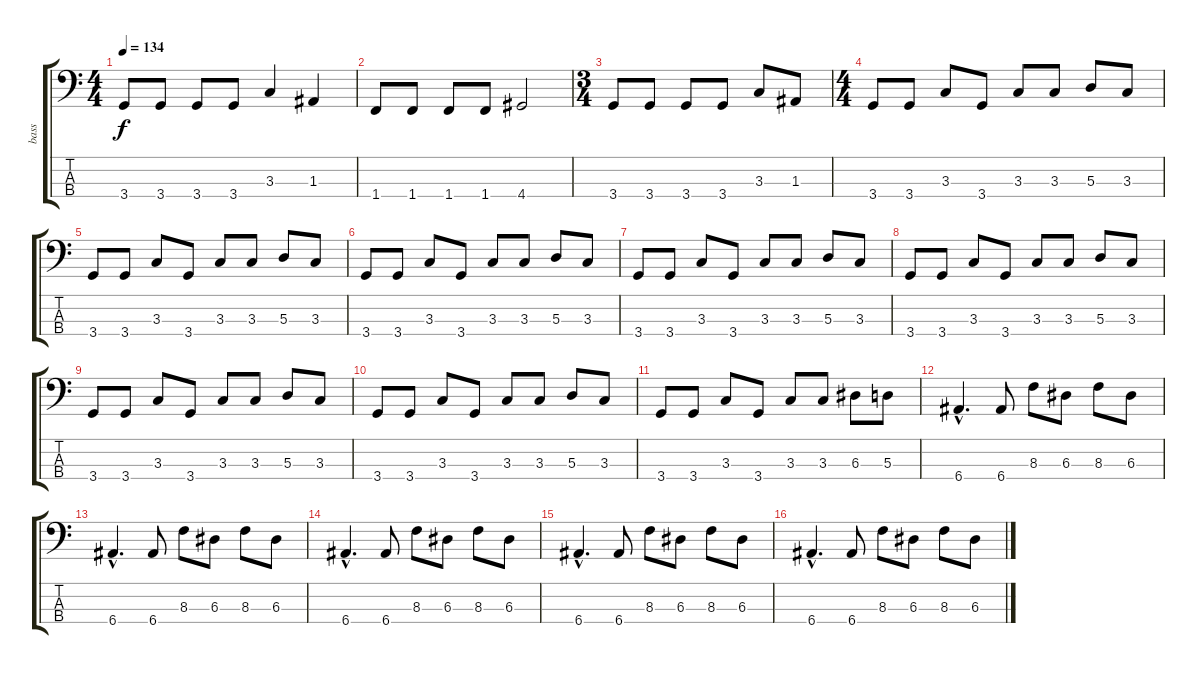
\track ("bass" "bass") {instrument electricbasspick}
\staff {score tabs}
\tuning (G2 D2 A1 E1) {hide}
\ts (4 4)
\tempo 134
\clef f4
\ks c
3.4.8{dy f} 3.4.8 3.4.8 3.4.8 3.3.4 1.3.4 |
1.4.8 1.4.8 1.4.8 1.4.8 4.4.2 |
\ts (3 4)
3.4.8 3.4.8 3.4.8 3.4.8 3.3.8 1.3.8 |
\ts (4 4)
3.4.8 3.4.8 3.3.8 3.4.8 3.3.8 3.3.8 5.3.8 3.3.8 |
3.4.8 3.4.8 3.3.8 3.4.8 3.3.8 3.3.8 5.3.8 3.3.8 |
3.4.8 3.4.8 3.3.8 3.4.8 3.3.8 3.3.8 5.3.8 3.3.8 |
3.4.8 3.4.8 3.3.8 3.4.8 3.3.8 3.3.8 5.3.8 3.3.8 |
3.4.8 3.4.8 3.3.8 3.4.8 3.3.8 3.3.8 5.3.8 3.3.8 |
3.4.8 3.4.8 3.3.8 3.4.8 3.3.8 3.3.8 5.3.8 3.3.8 |
3.4.8 3.4.8 3.3.8 3.4.8 3.3.8 3.3.8 5.3.8 3.3.8 |
3.4.8 3.4.8 3.3.8 3.4.8 3.3.8 3.3.8 6.3.8 5.3.8 |
6.4{hac}.4{d} 6.4.8 8.3.8 6.3.8 8.3.8 6.3.8 |
6.4{hac}.4{d} 6.4.8 8.3.8 6.3.8 8.3.8 6.3.8 |
6.4{hac}.4{d} 6.4.8 8.3.8 6.3.8 8.3.8 6.3.8 |
6.4{hac}.4{d} 6.4.8 8.3.8 6.3.8 8.3.8 6.3.8 |
6.4{hac}.4{d} 6.4.8 8.3.8 6.3.8 8.3.8 6.3.8
